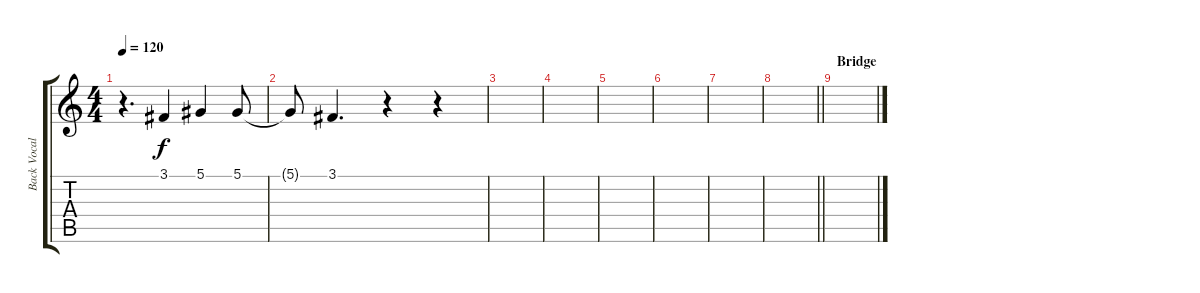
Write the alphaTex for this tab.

\track ("Back Vocals" "Back Vocal") {instrument tenorsax}
\staff {score tabs}
\tuning (Eb4 Bb3 Gb3 Db3 Ab2 Eb2) {hide}
\ts (4 4)
\tempo 120
\clef g2
\ks c
r.4{d dy f} 3.1.4 5.1.4 5.1.8 |
5.1{t}.8 3.1.4{d} r.4 r.4 |
|
|
|
|
|
\barLineRight lightlight
|
\section ("" "Bridge")
